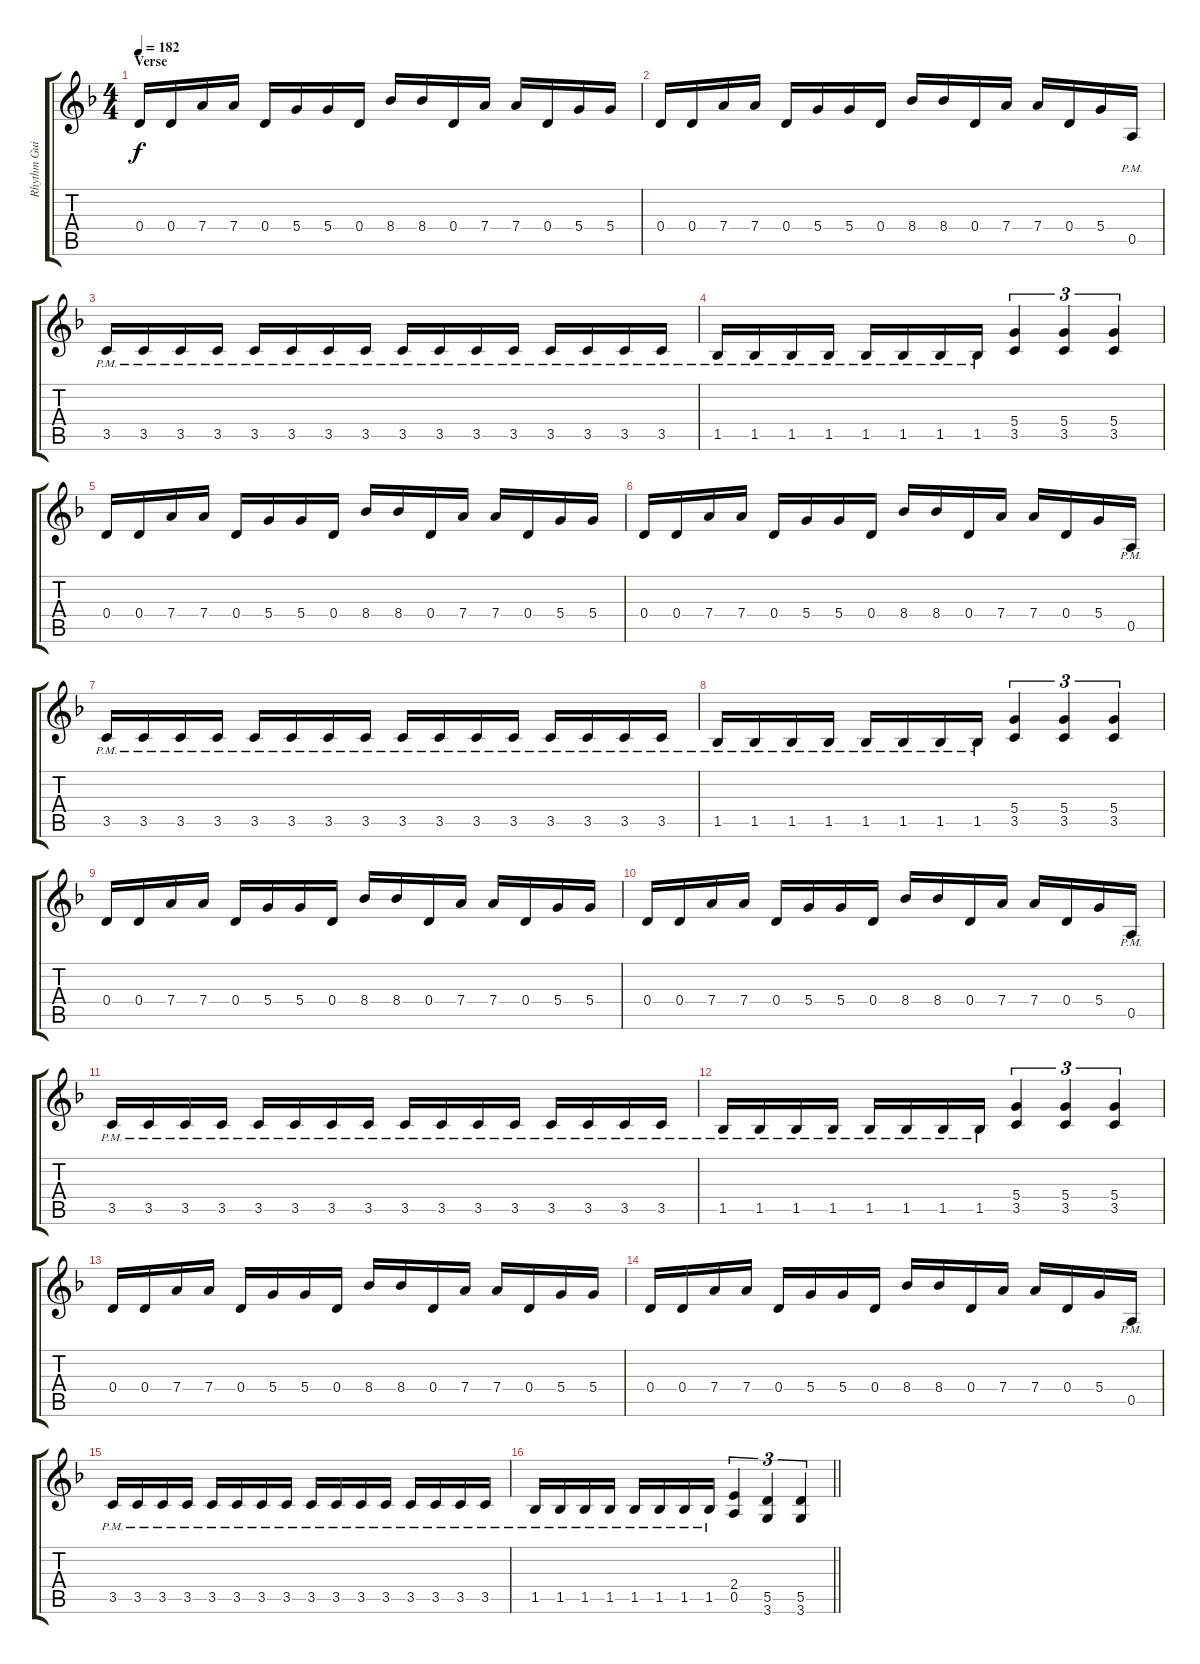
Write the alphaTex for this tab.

\track ("Rhythm Guitar 2" "Rhythm Gui") {instrument distortionguitar}
\staff {score tabs}
\tuning (E4 B3 G3 D3 A2 E2) {hide}
\ts (4 4)
\section ("" "Verse")
\tempo 182
\clef g2
\ks dminor
0.4.16{dy f} 0.4.16 7.4.16 7.4.16 0.4.16 5.4.16 5.4.16 0.4.16 8.4.16 8.4.16 0.4.16 7.4.16 7.4.16 0.4.16 5.4.16 5.4.16 |
0.4.16 0.4.16 7.4.16 7.4.16 0.4.16 5.4.16 5.4.16 0.4.16 8.4.16 8.4.16 0.4.16 7.4.16 7.4.16 0.4.16 5.4.16 0.5{pm}.16 |
3.5{pm}.16 3.5{pm}.16 3.5{pm}.16 3.5{pm}.16 3.5{pm}.16 3.5{pm}.16 3.5{pm}.16 3.5{pm}.16 3.5{pm}.16 3.5{pm}.16 3.5{pm}.16 3.5{pm}.16 3.5{pm}.16 3.5{pm}.16 3.5{pm}.16 3.5{pm}.16 |
1.5{pm}.16 1.5{pm}.16 1.5{pm}.16 1.5{pm}.16 1.5{pm}.16 1.5{pm}.16 1.5{pm}.16 1.5{pm}.16 (5.4 3.5).4{tu (3 2)} (5.4 3.5).4{tu (3 2)} (5.4 3.5).4{tu (3 2)} |
\ks f
0.4.16 0.4.16 7.4.16 7.4.16 0.4.16 5.4.16 5.4.16 0.4.16 8.4.16 8.4.16 0.4.16 7.4.16 7.4.16 0.4.16 5.4.16 5.4.16 |
0.4.16 0.4.16 7.4.16 7.4.16 0.4.16 5.4.16 5.4.16 0.4.16 8.4.16 8.4.16 0.4.16 7.4.16 7.4.16 0.4.16 5.4.16 0.5{pm}.16 |
3.5{pm}.16 3.5{pm}.16 3.5{pm}.16 3.5{pm}.16 3.5{pm}.16 3.5{pm}.16 3.5{pm}.16 3.5{pm}.16 3.5{pm}.16 3.5{pm}.16 3.5{pm}.16 3.5{pm}.16 3.5{pm}.16 3.5{pm}.16 3.5{pm}.16 3.5{pm}.16 |
1.5{pm}.16 1.5{pm}.16 1.5{pm}.16 1.5{pm}.16 1.5{pm}.16 1.5{pm}.16 1.5{pm}.16 1.5{pm}.16 (5.4 3.5).4{tu (3 2)} (5.4 3.5).4{tu (3 2)} (5.4 3.5).4{tu (3 2)} |
0.4.16 0.4.16 7.4.16 7.4.16 0.4.16 5.4.16 5.4.16 0.4.16 8.4.16 8.4.16 0.4.16 7.4.16 7.4.16 0.4.16 5.4.16 5.4.16 |
0.4.16 0.4.16 7.4.16 7.4.16 0.4.16 5.4.16 5.4.16 0.4.16 8.4.16 8.4.16 0.4.16 7.4.16 7.4.16 0.4.16 5.4.16 0.5{pm}.16 |
3.5{pm}.16 3.5{pm}.16 3.5{pm}.16 3.5{pm}.16 3.5{pm}.16 3.5{pm}.16 3.5{pm}.16 3.5{pm}.16 3.5{pm}.16 3.5{pm}.16 3.5{pm}.16 3.5{pm}.16 3.5{pm}.16 3.5{pm}.16 3.5{pm}.16 3.5{pm}.16 |
1.5{pm}.16 1.5{pm}.16 1.5{pm}.16 1.5{pm}.16 1.5{pm}.16 1.5{pm}.16 1.5{pm}.16 1.5{pm}.16 (5.4 3.5).4{tu (3 2)} (5.4 3.5).4{tu (3 2)} (5.4 3.5).4{tu (3 2)} |
0.4.16 0.4.16 7.4.16 7.4.16 0.4.16 5.4.16 5.4.16 0.4.16 8.4.16 8.4.16 0.4.16 7.4.16 7.4.16 0.4.16 5.4.16 5.4.16 |
0.4.16 0.4.16 7.4.16 7.4.16 0.4.16 5.4.16 5.4.16 0.4.16 8.4.16 8.4.16 0.4.16 7.4.16 7.4.16 0.4.16 5.4.16 0.5{pm}.16 |
3.5{pm}.16 3.5{pm}.16 3.5{pm}.16 3.5{pm}.16 3.5{pm}.16 3.5{pm}.16 3.5{pm}.16 3.5{pm}.16 3.5{pm}.16 3.5{pm}.16 3.5{pm}.16 3.5{pm}.16 3.5{pm}.16 3.5{pm}.16 3.5{pm}.16 3.5{pm}.16 |
\barLineRight lightlight
1.5{pm}.16 1.5{pm}.16 1.5{pm}.16 1.5{pm}.16 1.5{pm}.16 1.5{pm}.16 1.5{pm}.16 1.5{pm}.16 (2.4 0.5).4{tu (3 2)} (5.5 3.6).4{tu (3 2)} (5.5 3.6).4{tu (3 2)}
